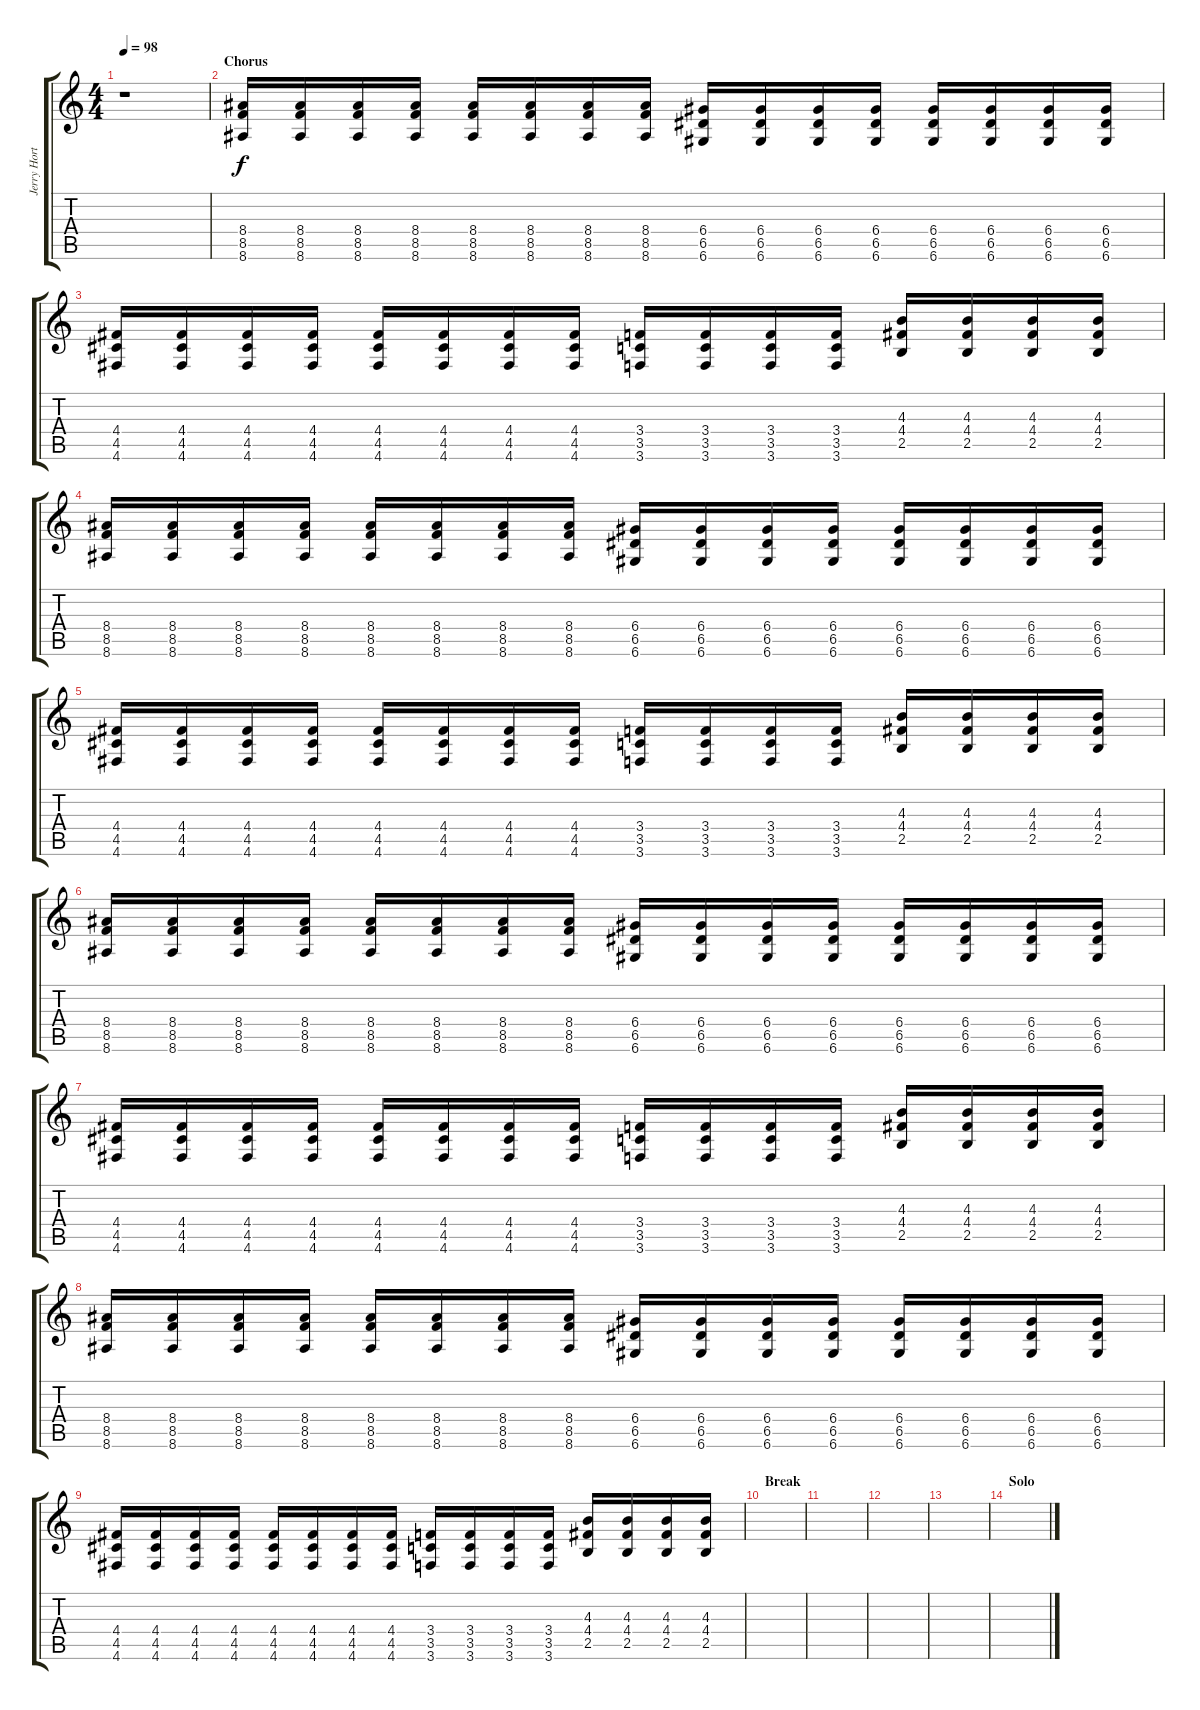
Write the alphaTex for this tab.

\track ("Jerry Horton - 2nd Guitar" "Jerry Hort") {instrument overdrivenguitar}
\staff {score tabs}
\tuning (E4 B3 G3 D3 A2 D2) {hide}
\ts (4 4)
\tempo 98
\clef g2
\ks c
r.1{dy f} |
\section ("" "Chorus")
(8.4 8.5 8.6).16 (8.4 8.5 8.6).16 (8.4 8.5 8.6).16 (8.4 8.5 8.6).16 (8.4 8.5 8.6).16 (8.4 8.5 8.6).16 (8.4 8.5 8.6).16 (8.4 8.5 8.6).16 (6.4 6.5 6.6).16 (6.4 6.5 6.6).16 (6.4 6.5 6.6).16 (6.4 6.5 6.6).16 (6.4 6.5 6.6).16 (6.4 6.5 6.6).16 (6.4 6.5 6.6).16 (6.4 6.5 6.6).16 |
(4.4 4.5 4.6).16 (4.4 4.5 4.6).16 (4.4 4.5 4.6).16 (4.4 4.5 4.6).16 (4.4 4.5 4.6).16 (4.4 4.5 4.6).16 (4.4 4.5 4.6).16 (4.4 4.5 4.6).16 (3.4 3.5 3.6).16 (3.4 3.5 3.6).16 (3.4 3.5 3.6).16 (3.4 3.5 3.6).16 (4.3 4.4 2.5).16 (4.3 4.4 2.5).16 (4.3 4.4 2.5).16 (4.3 4.4 2.5).16 |
(8.4 8.5 8.6).16 (8.4 8.5 8.6).16 (8.4 8.5 8.6).16 (8.4 8.5 8.6).16 (8.4 8.5 8.6).16 (8.4 8.5 8.6).16 (8.4 8.5 8.6).16 (8.4 8.5 8.6).16 (6.4 6.5 6.6).16 (6.4 6.5 6.6).16 (6.4 6.5 6.6).16 (6.4 6.5 6.6).16 (6.4 6.5 6.6).16 (6.4 6.5 6.6).16 (6.4 6.5 6.6).16 (6.4 6.5 6.6).16 |
(4.4 4.5 4.6).16 (4.4 4.5 4.6).16 (4.4 4.5 4.6).16 (4.4 4.5 4.6).16 (4.4 4.5 4.6).16 (4.4 4.5 4.6).16 (4.4 4.5 4.6).16 (4.4 4.5 4.6).16 (3.4 3.5 3.6).16 (3.4 3.5 3.6).16 (3.4 3.5 3.6).16 (3.4 3.5 3.6).16 (4.3 4.4 2.5).16 (4.3 4.4 2.5).16 (4.3 4.4 2.5).16 (4.3 4.4 2.5).16 |
(8.4 8.5 8.6).16 (8.4 8.5 8.6).16 (8.4 8.5 8.6).16 (8.4 8.5 8.6).16 (8.4 8.5 8.6).16 (8.4 8.5 8.6).16 (8.4 8.5 8.6).16 (8.4 8.5 8.6).16 (6.4 6.5 6.6).16 (6.4 6.5 6.6).16 (6.4 6.5 6.6).16 (6.4 6.5 6.6).16 (6.4 6.5 6.6).16 (6.4 6.5 6.6).16 (6.4 6.5 6.6).16 (6.4 6.5 6.6).16 |
(4.4 4.5 4.6).16 (4.4 4.5 4.6).16 (4.4 4.5 4.6).16 (4.4 4.5 4.6).16 (4.4 4.5 4.6).16 (4.4 4.5 4.6).16 (4.4 4.5 4.6).16 (4.4 4.5 4.6).16 (3.4 3.5 3.6).16 (3.4 3.5 3.6).16 (3.4 3.5 3.6).16 (3.4 3.5 3.6).16 (4.3 4.4 2.5).16 (4.3 4.4 2.5).16 (4.3 4.4 2.5).16 (4.3 4.4 2.5).16 |
(8.4 8.5 8.6).16 (8.4 8.5 8.6).16 (8.4 8.5 8.6).16 (8.4 8.5 8.6).16 (8.4 8.5 8.6).16 (8.4 8.5 8.6).16 (8.4 8.5 8.6).16 (8.4 8.5 8.6).16 (6.4 6.5 6.6).16 (6.4 6.5 6.6).16 (6.4 6.5 6.6).16 (6.4 6.5 6.6).16 (6.4 6.5 6.6).16 (6.4 6.5 6.6).16 (6.4 6.5 6.6).16 (6.4 6.5 6.6).16 |
(4.4 4.5 4.6).16 (4.4 4.5 4.6).16 (4.4 4.5 4.6).16 (4.4 4.5 4.6).16 (4.4 4.5 4.6).16 (4.4 4.5 4.6).16 (4.4 4.5 4.6).16 (4.4 4.5 4.6).16 (3.4 3.5 3.6).16 (3.4 3.5 3.6).16 (3.4 3.5 3.6).16 (3.4 3.5 3.6).16 (4.3 4.4 2.5).16 (4.3 4.4 2.5).16 (4.3 4.4 2.5).16 (4.3 4.4 2.5).16 |
\section ("" "Break")
|
|
|
|
\section ("" "Solo")
